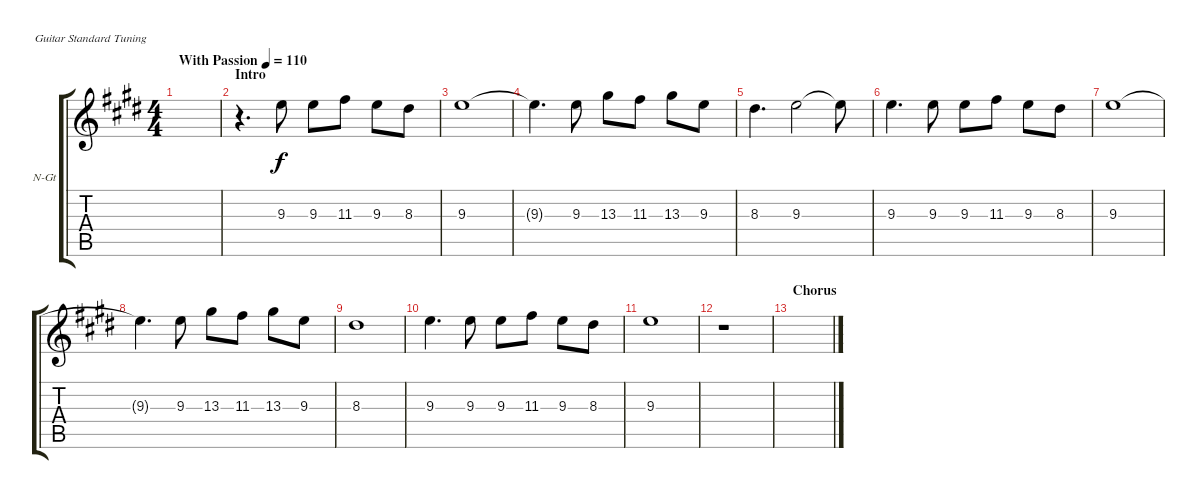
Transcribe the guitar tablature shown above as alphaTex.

\bracketExtendMode groupsimilarinstruments
\firstSystemTrackNameOrientation horizontal
\otherSystemsTrackNameOrientation horizontal
\track ("Nylon Guitar" "N-Gt") {instrument acousticguitarnylon}
\staff {score tabs}
\tuning (E4 B3 G3 D3 A2 E2)
\ts (4 4)
\tempo (110 "With Passion")
\clef g2
\scale
0.487395
\ks c#minor
|
\section ("" "Intro")
\scale
0.256303 r.4{d} 9.3.8 9.3.8 11.3.8 9.3.8 8.3.8 |
\scale
0.256303 9.3.1 |
\scale
0.333333 9.3{t}.4{d} 9.3.8 13.3.8 11.3.8 13.3.8 9.3.8 |
\scale
0.333333 8.3.4{d} 9.3.2 9.3{t}.8 |
\scale
0.333333 9.3.4{d} 9.3.8 9.3.8 11.3.8 9.3.8 8.3.8 |
\scale
0.333333 9.3.1 |
\scale
0.333333 9.3{t}.4{d} 9.3.8 13.3.8 11.3.8 13.3.8 9.3.8 |
\scale
0.333333 8.3.1 |
\scale
0.333333 9.3.4{d} 9.3.8 9.3.8 11.3.8 9.3.8 8.3.8 |
\scale
0.333333 9.3.1 |
\scale
0.333333 r.1 |
\section ("" "Chorus")
\scale
0.333333 |
\scale
0.333333 |
\scale
0.333333 |
\scale
0.333333
